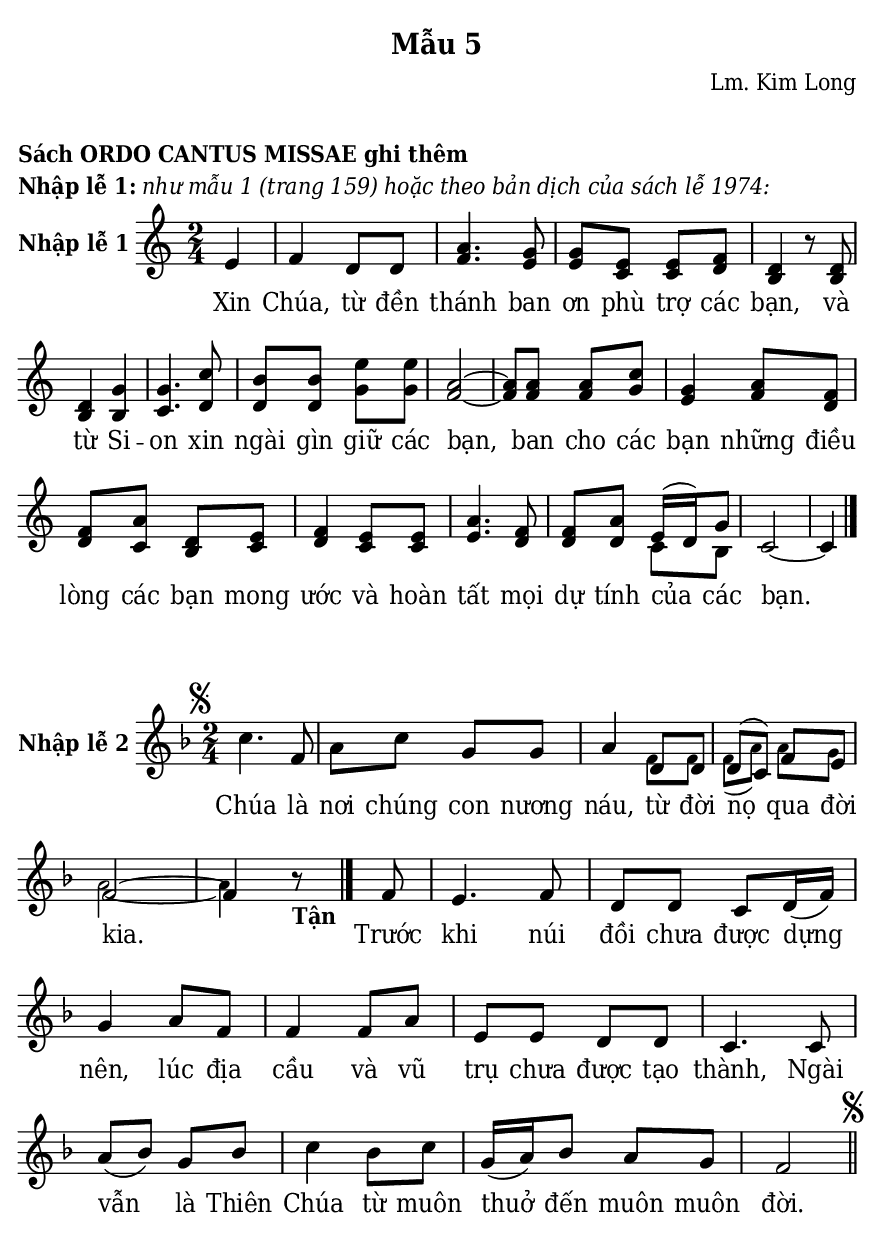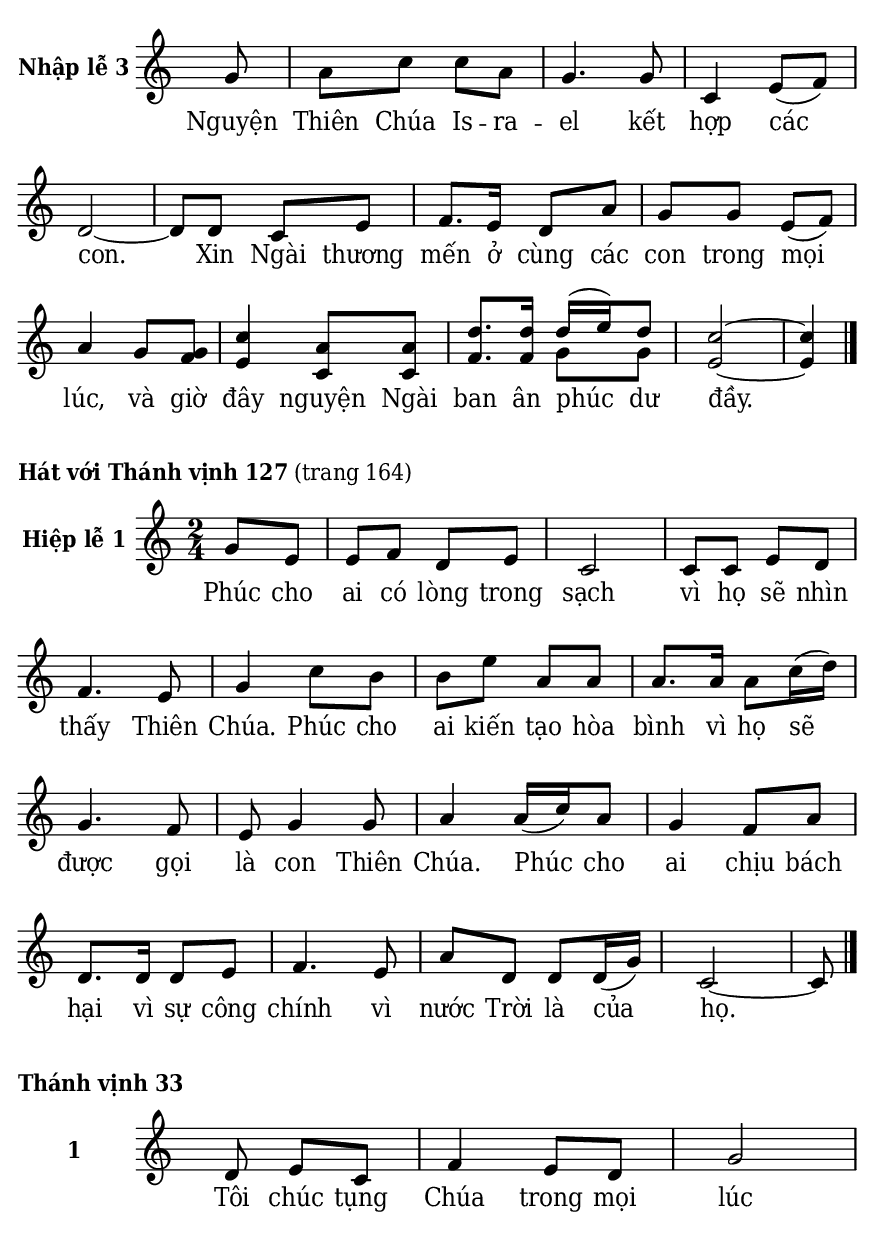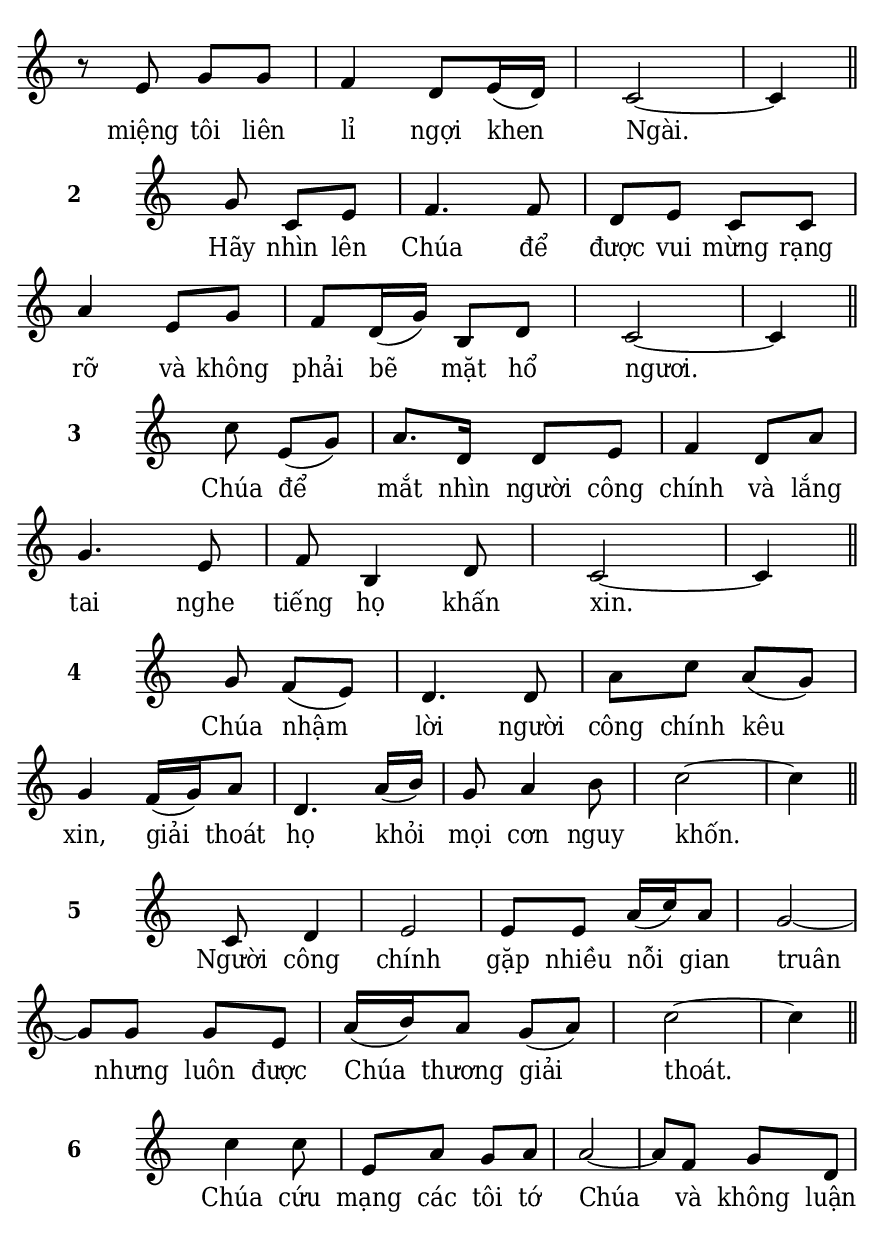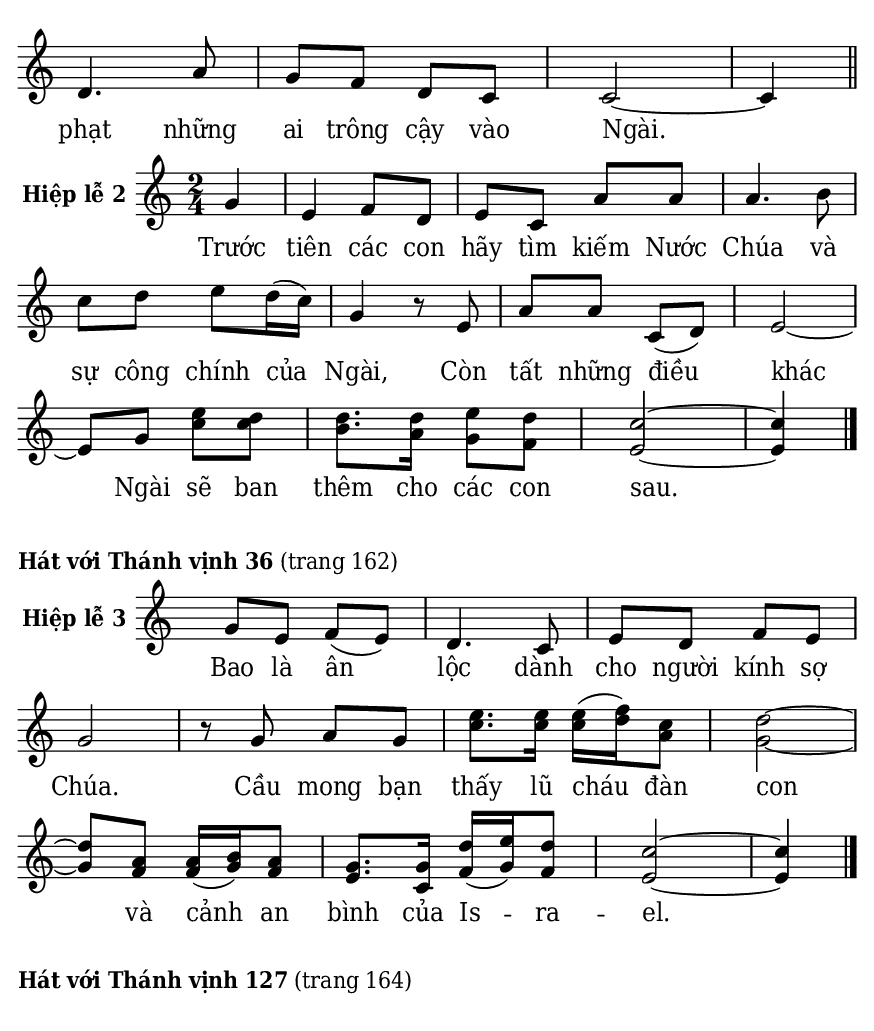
% Cài đặt chung
\version "2.22.1"
\include "english.ly"

\header {
  subtitle = \markup { \fontsize #1 "Mẫu 5" }
  composer = "Lm. Kim Long"
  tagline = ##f
}

% mã nguồn cho những chức năng chưa hỗ trợ trong phiên bản lilypond hiện tại
% cung cấp bởi cộng đồng lilypond khi gửi email đến lilypond-user@gnu.org
% Đổi kích thước nốt cho bè phụ
notBePhu =
#(define-music-function (font-size music) (number? ly:music?)
   (for-some-music
     (lambda (m)
       (if (music-is-of-type? m 'rhythmic-event)
           (begin
             (set! (ly:music-property m 'tweaks)
                   (cons `(font-size . ,font-size)
                         (ly:music-property m 'tweaks)))
             #t)
           #f))
     music)
   music)
% kết thúc mã nguồn

% Nhạc
nhacMauMot = \relative c' {
  \key c \major
  \time 2/4
  \partial 4 e4 |
  f d8 d |
  <<
    {
      a'4. g8 |
      g e e f |
      d4 r8 d |
      d4 g |
      g4. c8 |
      b b e e |
      a,2 ~ |
      a8 a a c |
      g4 a8 f |
      f a d, e |
      f4 e8 e |
      a4. f8 |
      f a
    }
    {
      f4. e8 |
      e c c d |
      b4 r8 b |
      b4 b |
      c4. d8 |
      d d g g |
      f2 ~ |
      f8 f f g |
      e4 f8 d |
      d c b c |
      d4 c8 c |
      e4. d8 |
      d d
    }
  >>
  <<
    {
      \voiceOne
      e16 (d) g8
    }
    \new Voice = "splitpart" {
      \voiceTwo
      c,8 b
    }
  >>
  \oneVoice
  c2 ~ |
  c4 \bar "|."
}

nhacMauHai = \relative c'' {
  \key f \major
  \time 2/4
  \once \override Score.RehearsalMark.font-size = #0.1
  \mark \markup { \musicglyph #"scripts.segno" }
  c4. f,8 |
  a c g g |
  a4
  <<
    {
      \voiceOne
      d,8 d |
      d (c) f e |
      f2 ~ |
      f4
    }
    \new Voice = "splitpart" \notBePhu -2 {
      \voiceTwo
      f8 f |
      f (a) a g
      a2 ~ |
      a4
    }
  >>
  \oneVoice
  <>_\markup { \halign #-1 \bold "Tận" }
  r8
  \bar "|."
  
  f8 |
  e4. f8 |
  d d c d16 (f) |
  g4 a8 f |
  f4 f8 a |
  e e d d |
  c4. c8 |
  a' (bf) g bf |
  c4 bf8 c |
  g16 (a) bf8 a g |
  f2 \bar "||"
  \once \override Score.RehearsalMark.font-size = #0.1
  \mark \markup { \musicglyph #"scripts.segno" }
}

nhacMauBa = \relative c'' {
  \key c \major
  \time 2/4
  \partial 8 g8 |
  a c c a |
  g4. g8|
  c,4 e8 (f) |
  d2 ~ |
  d8 d c e |
  f8. e16 d8 a' |
  g g e (f) |
  a4 g8
  <<
    {
      g8 |
      c4 a8 a |
      d8. d16
    }
    {
      f,8 |
      e4 c8 c |
      f8. f16
    }
  >>
  <<
    {
      \voiceOne
      d'16 (e) d8 |
    }
    \new Voice = "splitpart" {
      \voiceTwo
      g,8 g
    }
  >>
  \oneVoice
  <c e,>2 ~ |
  <c e,>4 \bar "|."
}

nhacMauBon = \relative c'' {
  \key c \major
  \time 2/4
  \partial 4 g8 e |
  e f d e |
  c2 |
  c8 c e d |
  f4. e8 |
  g4 c8 b |
  b e a, a |
  a8. a16 a8 c16 (d) |
  g,4. f8 |
  e g4 g8 |
  a4 a16 (c) a8 |
  g4 f8 a |
  d,8. d16 d8 e |
  f4. e8 |
  a d, d d16 (g) |
  c,2 ~ |
  c8 \bar "|."
}

nhacMauNam = \relative c' {
  \key c \major
  \time 2/4
  \partial 4. d8 e c |
  f4 e8 d |
  g2 |
  r8 e g g |
  f4 d8 e16 (d) |
  c2 ~ |
  c4 \bar "||"
}

nhacMauSau = \relative c'' {
  \key c \major
  \time 2/4
  \partial 4. g8 c, e |
  f4. f8 |
  d e c c |
  a'4 e8 g |
  f d16 (g) b,8 d |
  c2 ~ |
  c4 \bar "||"
}

nhacMauBay = \relative c'' {
  \key c \major
  \time 2/4
  \partial 4. c8 e, (g) |
  a8. d,16 d8 e |
  f4 d8 a' |
  g4. e8 |
  f b,4 d8 |
  c2 ~ |
  c4 \bar "||"
}

nhacMauTam = \relative c'' {
  \key c \major
  \time 2/4
  \partial 4. g8 f (e) |
  d4. d8 |
  a' c a (g) |
  g4 f16 (g) a8 |
  d,4. a'16 (b) |
  g8 a4 b8 |
  c2 ~ |
  c4 \bar "||"
}

nhacMauChin = \relative c' {
  \key c \major
  \time 2/4
  \partial 4. c8 d4 |
  e2 |
  e8 e a16 (c) a8 |
  g2 ~ |
  g8 g g e |
  a16 (b) a8 g (a) |
  c2 ~ |
  c4 \bar "||"
}

nhacMauMuoi = \relative c'' {
  \key c \major
  \time 2/4
  \partial 4. c4 c8 |
  e, a g a |
  a2 ~ |
  a8 f g d |
  d4. a'8 |
  g f d c |
  c2 ~ |
  c4 \bar "||"
}

nhacMauMuoiMot = \relative c'' {
  \key c \major
  \time 2/4
  \partial 4 g4 |
  e f8 d |
  e c a' a |
  a4. b8 |
  c d e d16 (c) |
  g4 r8 e |
  a a c, (d) |
  e2 ~ |
  e8 g
  <<
    {
      e'8 d |
      d8. d16 e8 d |
      c2 ~ |
      c4 \bar "|."
    }
    {
      c8 c |
      b8. a16 g8 f |
      e2 ~ |
      e4
    }
  >>
}

nhacMauMuoiHai = \relative c'' {
  \key c \major
  \time 2/4
  g8 e f (e) |
  d4. c8 |
  e d f e |
  g2 |
  r8 g a g |
  <<
    {
      e'8. e16 e (f) c8 |
      d2 ~ |
      d8 a a16 (b) a8 |
      g8. g16 d' (e) d8 |
      c2 ~ |
      c4 \bar "|."
    }
    {
      c8. c16 c (d) a8 |
      g2 ~ |
      g8 f f16 (g) f8 |
      e8. c16 f (g) f8 |
      e2 ~ |
      e4
    }
  >>
}


% Lời
loiMauMot = \lyricmode {
  Xin Chúa, từ đền thánh ban ơn phù trợ các bạn,
  và từ Si -- on xin ngài gìn giữ các bạn,
  ban cho các bạn những điều lòng các bạn mong ước
  và hoàn tất mọi dự tính của các bạn.
}

loiMauHai = \lyricmode {
  Chúa là nơi chúng con nương náu,
  từ đời nọ qua đời kia.
  Trước khi núi đồi chưa được dựng nên,
  lúc địa cầu và vũ trụ chưa được tạo thành,
  Ngài vẫn là Thiên Chúa từ muôn thuở đến muôn muôn đời.
}

loiMauBa = \lyricmode {
  Nguyện Thiên Chúa Is -- ra -- el kết hợp các con.
  Xin Ngài thương mến ở cùng các con trong mọi lúc,
  và giờ đây nguyện Ngài ban ân phúc dư đầy.
}

loiMauBon = \lyricmode {
  Phúc cho ai có lòng trong sạch vì họ sẽ nhìn thấy Thiên Chúa.
  Phúc cho ai kiến tạo hòa bình vì họ sẽ được gọi là con Thiên Chúa.
  Phúc cho ai chịu bách hại vì sự công chính vì nước Trời là của họ.
}

loiMauNam = \lyricmode {
  Tôi chúc tụng Chúa trong mọi lúc
  miệng tôi liên lỉ ngợi khen Ngài.
}

loiMauSau = \lyricmode {
  Hãy nhìn lên Chúa để được vui mừng rạng rỡ
  và không phải bẽ mặt hổ ngươi.
}

loiMauBay = \lyricmode {
  Chúa để mắt nhìn người công chính
  và lắng tai nghe tiếng họ khấn xin.
}

loiMauTam = \lyricmode {
  Chúa nhậm lời người công chính kêu xin,
  giải thoát họ khỏi mọi cơn nguy khốn.
}

loiMauChin = \lyricmode {
  Người công chính gặp nhiều nỗi gian truân
  nhưng luôn được Chúa thương giải thoát.
}

loiMauMuoi = \lyricmode {
  Chúa cứu mạng các tôi tớ Chúa
  và không luận phạt những ai trông cậy vào Ngài.
}

loiMauMuoiMot = \lyricmode {
  Trước tiên các con hãy tìm kiếm Nước Chúa và sự công chính của Ngài,
  Còn tất những điều khác Ngài sẽ ban thêm cho các con sau.
}

loiMauMuoiHai = \lyricmode {
  Bao là ân lộc dành cho người kính sợ Chúa.
  Cầu mong bạn thấy lũ cháu đàn con
  và cảnh an bình của Is -- ra -- el.
}

% Dàn trang
\paper {
  #(set-paper-size "a5")
  top-margin = 3\mm
  bottom-margin = 3\mm
  left-margin = 3\mm
  right-margin = 3\mm
  indent = #0
  #(define fonts
	 (make-pango-font-tree "Deja Vu Serif Condensed"
	 		       "Deja Vu Serif Condensed"
			       "Deja Vu Serif Condensed"
			       (/ 20 20)))
  print-page-number = ##f
}

\markup {
  \vspace #2
  \column {
    \left-align {
      \line {
        \bold "Sách ORDO CANTUS MISSAE ghi thêm"
      }
      \line {
        \bold "Nhập lễ 1:" \italic "như mẫu 1 (trang 159) hoặc theo bản dịch của sách lễ 1974:"
      }
    }
  }
}

\score {
  <<
    \new Staff \with {
      instrumentName = \markup { \bold "Nhập lễ 1" }} <<
        \clef treble
        \new Voice = beSop {
          \nhacMauMot
        }
      \new Lyrics \lyricsto beSop \loiMauMot
    >>
  >>
  \layout {
    indent = 20
    \override Lyrics.LyricSpace.minimum-distance = #1
    \override Score.BarNumber.break-visibility = ##(#f #f #f)
    \override Score.SpacingSpanner.uniform-stretching = ##t
    ragged-last = ##f
  }
}

\markup {
  \vspace #2
}

\score {
  <<
    \new Staff \with {
      instrumentName = \markup { \bold "Nhập lễ 2" }} <<
        \clef treble
        \new Voice = beSop {
          \nhacMauHai
        }
      \new Lyrics \lyricsto beSop \loiMauHai
    >>
  >>
  \layout {
    indent = 20
    \override Lyrics.LyricSpace.minimum-distance = #1
    \override Score.BarNumber.break-visibility = ##(#f #f #f)
    \override Score.SpacingSpanner.uniform-stretching = ##t
    ragged-last = ##f
  }
}

\score {
  <<
    \new Staff \with {
      instrumentName = \markup { \bold "Nhập lễ 3" }} <<
        \clef treble
        \new Voice = beSop {
          \nhacMauBa
        }
      \new Lyrics \lyricsto beSop \loiMauBa
    >>
  >>
  \layout {
    indent = 20
    \override Staff.TimeSignature.transparent = ##t
    \override Lyrics.LyricSpace.minimum-distance = #1.5
    \override Score.BarNumber.break-visibility = ##(#f #f #f)
    \override Score.SpacingSpanner.uniform-stretching = ##t
    \override LyricHyphen.minimum-distance = #2
    ragged-last = ##f
  }
}

\markup {
  \vspace #2
  \bold "Hát với Thánh vịnh 127" \normal-text "(trang 164)"
}

\score {
  <<
    \new Staff \with {
      instrumentName = \markup { \bold "Hiệp lễ 1" }} <<
        \clef treble
        \new Voice = beSop {
          \nhacMauBon
        }
      \new Lyrics \lyricsto beSop \loiMauBon
    >>
  >>
  \layout {
    indent = 20
    \override Lyrics.LyricSpace.minimum-distance = #1
    \override Score.BarNumber.break-visibility = ##(#f #f #f)
    \override Score.SpacingSpanner.uniform-stretching = ##t
    ragged-last = ##f
  }
}

\markup {
  \vspace #2
  \bold "Thánh vịnh 33"
}


\score {
  <<
    \new Staff \with {
      instrumentName = \markup { \bold "1" }} <<
        \clef treble
        \new Voice = beSop {
          \nhacMauNam
        }
      \new Lyrics \lyricsto beSop \loiMauNam
    >>
  >>
  \layout {
    indent = 20
    \override Staff.TimeSignature.transparent = ##t
    \override Lyrics.LyricSpace.minimum-distance = #1
    \override Score.BarNumber.break-visibility = ##(#f #f #f)
    \override Score.SpacingSpanner.uniform-stretching = ##t
    ragged-last = ##f
  }
}

\score {
  <<
    \new Staff \with {
      instrumentName = \markup { \bold "2" }} <<
        \clef treble
        \new Voice = beSop {
          \nhacMauSau
        }
      \new Lyrics \lyricsto beSop \loiMauSau
    >>
  >>
  \layout {
    indent = 20
    \override Staff.TimeSignature.transparent = ##t
    \override Lyrics.LyricSpace.minimum-distance = #1
    \override Score.BarNumber.break-visibility = ##(#f #f #f)
    \override Score.SpacingSpanner.uniform-stretching = ##t
    ragged-last = ##f
  }
}

\score {
  <<
    \new Staff \with {
      instrumentName = \markup { \bold "3" }} <<
        \clef treble
        \new Voice = beSop {
          \nhacMauBay
        }
      \new Lyrics \lyricsto beSop \loiMauBay
    >>
  >>
  \layout {
    indent = 20
    \override Staff.TimeSignature.transparent = ##t
    \override Lyrics.LyricSpace.minimum-distance = #1.5
    \override Score.BarNumber.break-visibility = ##(#f #f #f)
    \override Score.SpacingSpanner.uniform-stretching = ##t
    ragged-last = ##f
  }
}

\score {
  <<
    \new Staff \with {
      instrumentName = \markup { \bold "4" }} <<
        \clef treble
        \new Voice = beSop {
          \nhacMauTam
        }
      \new Lyrics \lyricsto beSop \loiMauTam
    >>
  >>
  \layout {
    indent = 20
    \override Staff.TimeSignature.transparent = ##t
    \override Lyrics.LyricSpace.minimum-distance = #1.5
    \override Score.BarNumber.break-visibility = ##(#f #f #f)
    \override Score.SpacingSpanner.uniform-stretching = ##t
    ragged-last = ##f
  }
}

\score {
  <<
    \new Staff \with {
      instrumentName = \markup { \bold "5" }} <<
        \clef treble
        \new Voice = beSop {
          \nhacMauChin
        }
      \new Lyrics \lyricsto beSop \loiMauChin
    >>
  >>
  \layout {
    indent = 20
    \override Staff.TimeSignature.transparent = ##t
    \override Lyrics.LyricSpace.minimum-distance = #1.5
    \override Score.BarNumber.break-visibility = ##(#f #f #f)
    \override Score.SpacingSpanner.uniform-stretching = ##t
    ragged-last = ##f
  }
}

\score {
  <<
    \new Staff \with {
      instrumentName = \markup { \bold "6" }} <<
        \clef treble
        \new Voice = beSop {
          \nhacMauMuoi
        }
      \new Lyrics \lyricsto beSop \loiMauMuoi
    >>
  >>
  \layout {
    indent = 20
    \override Staff.TimeSignature.transparent = ##t
    \override Lyrics.LyricSpace.minimum-distance = #1.5
    \override Score.BarNumber.break-visibility = ##(#f #f #f)
    \override Score.SpacingSpanner.uniform-stretching = ##t
    ragged-last = ##f
  }
}

\score {
  <<
    \new Staff \with {
      instrumentName = \markup { \bold "Hiệp lễ 2" }} <<
        \clef treble
        \new Voice = beSop {
          \nhacMauMuoiMot
        }
      \new Lyrics \lyricsto beSop \loiMauMuoiMot
    >>
  >>
  \layout {
    indent = 20
    \override Lyrics.LyricSpace.minimum-distance = #1.5
    \override Score.BarNumber.break-visibility = ##(#f #f #f)
    \override Score.SpacingSpanner.uniform-stretching = ##t
    ragged-last = ##f
  }
}

\markup {
  \vspace #2
  \bold "Hát với Thánh vịnh 36" \normal-text "(trang 162)"
}

\score {
  <<
    \new Staff \with {
      instrumentName = \markup { \bold "Hiệp lễ 3" }} <<
        \clef treble
        \new Voice = beSop {
          \nhacMauMuoiHai
        }
      \new Lyrics \lyricsto beSop \loiMauMuoiHai
    >>
  >>
  \layout {
    indent = 20
    \override Staff.TimeSignature.transparent = ##t
    \override Lyrics.LyricSpace.minimum-distance = #1.5
    \override Score.BarNumber.break-visibility = ##(#f #f #f)
    \override Score.SpacingSpanner.uniform-stretching = ##t
    ragged-last = ##f
  }
}

\markup {
  \vspace #2
  \bold "Hát với Thánh vịnh 127" \normal-text "(trang 164)"
}
